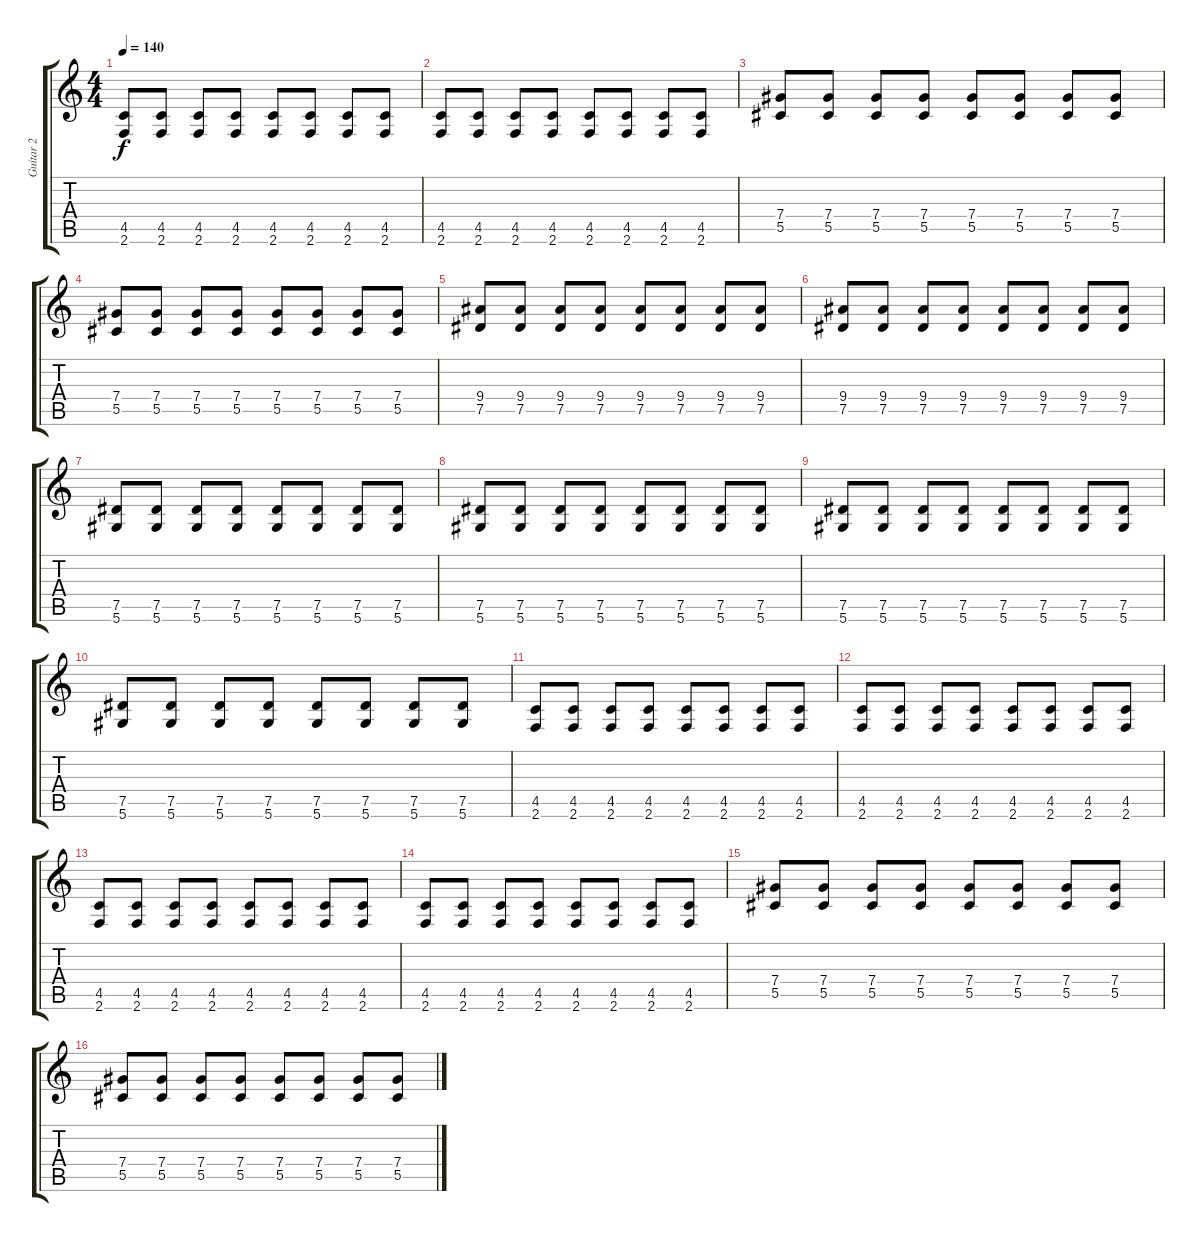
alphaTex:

\track ("Guitar 2" "Guitar 2") {instrument distortionguitar}
\staff {score tabs}
\tuning (Eb4 Bb3 Gb3 Db3 Ab2 Eb2) {hide}
\ts (4 4)
\tempo 140
\clef g2
\ks c
(4.5 2.6).8{dy f} (4.5 2.6).8 (4.5 2.6).8 (4.5 2.6).8 (4.5 2.6).8 (4.5 2.6).8 (4.5 2.6).8 (4.5 2.6).8 |
(4.5 2.6).8 (4.5 2.6).8 (4.5 2.6).8 (4.5 2.6).8 (4.5 2.6).8 (4.5 2.6).8 (4.5 2.6).8 (4.5 2.6).8 |
(7.4 5.5).8 (7.4 5.5).8 (7.4 5.5).8 (7.4 5.5).8 (7.4 5.5).8 (7.4 5.5).8 (7.4 5.5).8 (7.4 5.5).8 |
(7.4 5.5).8 (7.4 5.5).8 (7.4 5.5).8 (7.4 5.5).8 (7.4 5.5).8 (7.4 5.5).8 (7.4 5.5).8 (7.4 5.5).8 |
(9.4 7.5).8 (9.4 7.5).8 (9.4 7.5).8 (9.4 7.5).8 (9.4 7.5).8 (9.4 7.5).8 (9.4 7.5).8 (9.4 7.5).8 |
(9.4 7.5).8 (9.4 7.5).8 (9.4 7.5).8 (9.4 7.5).8 (9.4 7.5).8 (9.4 7.5).8 (9.4 7.5).8 (9.4 7.5).8 |
(7.5 5.6).8 (7.5 5.6).8 (7.5 5.6).8 (7.5 5.6).8 (7.5 5.6).8 (7.5 5.6).8 (7.5 5.6).8 (7.5 5.6).8 |
(7.5 5.6).8 (7.5 5.6).8 (7.5 5.6).8 (7.5 5.6).8 (7.5 5.6).8 (7.5 5.6).8 (7.5 5.6).8 (7.5 5.6).8 |
(7.5 5.6).8 (7.5 5.6).8 (7.5 5.6).8 (7.5 5.6).8 (7.5 5.6).8 (7.5 5.6).8 (7.5 5.6).8 (7.5 5.6).8 |
(7.5 5.6).8 (7.5 5.6).8 (7.5 5.6).8 (7.5 5.6).8 (7.5 5.6).8 (7.5 5.6).8 (7.5 5.6).8 (7.5 5.6).8 |
(4.5 2.6).8 (4.5 2.6).8 (4.5 2.6).8 (4.5 2.6).8 (4.5 2.6).8 (4.5 2.6).8 (4.5 2.6).8 (4.5 2.6).8 |
(4.5 2.6).8 (4.5 2.6).8 (4.5 2.6).8 (4.5 2.6).8 (4.5 2.6).8 (4.5 2.6).8 (4.5 2.6).8 (4.5 2.6).8 |
(4.5 2.6).8 (4.5 2.6).8 (4.5 2.6).8 (4.5 2.6).8 (4.5 2.6).8 (4.5 2.6).8 (4.5 2.6).8 (4.5 2.6).8 |
(4.5 2.6).8 (4.5 2.6).8 (4.5 2.6).8 (4.5 2.6).8 (4.5 2.6).8 (4.5 2.6).8 (4.5 2.6).8 (4.5 2.6).8 |
(7.4 5.5).8 (7.4 5.5).8 (7.4 5.5).8 (7.4 5.5).8 (7.4 5.5).8 (7.4 5.5).8 (7.4 5.5).8 (7.4 5.5).8 |
(7.4 5.5).8 (7.4 5.5).8 (7.4 5.5).8 (7.4 5.5).8 (7.4 5.5).8 (7.4 5.5).8 (7.4 5.5).8 (7.4 5.5).8
